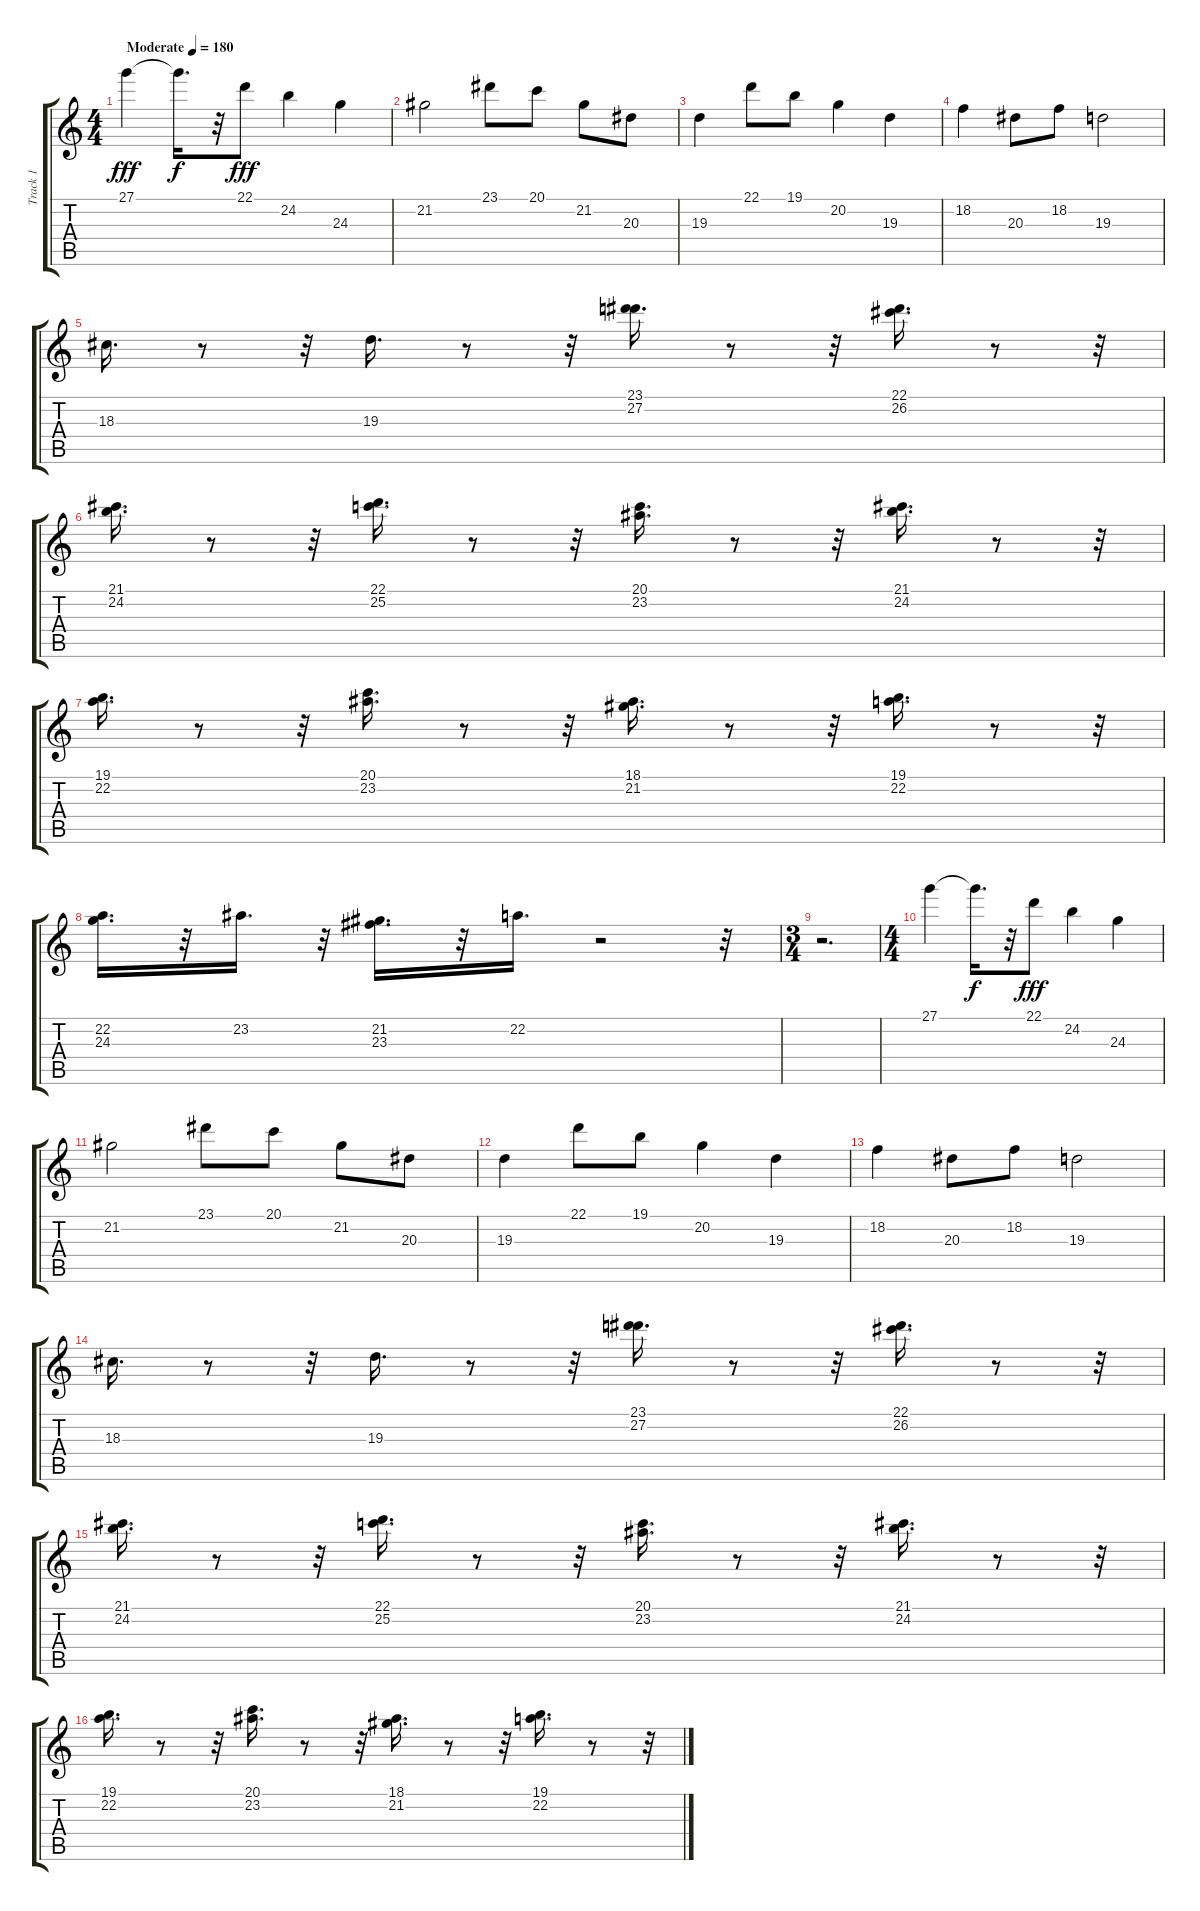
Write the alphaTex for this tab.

\track ("Track 1" "Track 1") {instrument flute}
\staff {score tabs}
\tuning (E4 B3 G3 D3 A2 E2) {hide}
\ts (4 4)
\tempo (180 "Moderate")
\clef g2
\ks c
27.1.4{dy fff instrument flute} 27.1{t}.16{d dy f} r.32 22.1.8{dy fff} 24.2.4 24.3.4 |
21.2.2 23.1.8 20.1.8 21.2.8 20.3.8 |
19.3.4 22.1.8 19.1.8 20.2.4 19.3.4 |
18.2.4 20.3.8 18.2.8 19.3.2 |
18.3.16{d} r.8 r.32 19.3.16{d} r.8 r.32 (23.1 27.2).16{d} r.8 r.32 (22.1 26.2).16{d} r.8 r.32 |
(21.1 24.2).16{d} r.8 r.32 (22.1 25.2).16{d} r.8 r.32 (20.1 23.2).16{d} r.8 r.32 (21.1 24.2).16{d} r.8 r.32 |
(19.1 22.2).16{d} r.8 r.32 (20.1 23.2).16{d} r.8 r.32 (18.1 21.2).16{d} r.8 r.32 (19.1 22.2).16{d} r.8 r.32 |
(22.2 24.3).16{d} r.32 23.2.16{d} r.32 (21.2 23.3).16{d} r.32 22.2.16{d} r.2 r.32 |
\ts (3 4)
r.2{d} |
\ts (4 4)
27.1.4 27.1{t}.16{d dy f} r.32 22.1.8{dy fff} 24.2.4 24.3.4 |
21.2.2 23.1.8 20.1.8 21.2.8 20.3.8 |
19.3.4 22.1.8 19.1.8 20.2.4 19.3.4 |
18.2.4 20.3.8 18.2.8 19.3.2 |
18.3.16{d} r.8 r.32 19.3.16{d} r.8 r.32 (23.1 27.2).16{d} r.8 r.32 (22.1 26.2).16{d} r.8 r.32 |
(21.1 24.2).16{d} r.8 r.32 (22.1 25.2).16{d} r.8 r.32 (20.1 23.2).16{d} r.8 r.32 (21.1 24.2).16{d} r.8 r.32 |
(19.1 22.2).16{d} r.8 r.32 (20.1 23.2).16{d} r.8 r.32 (18.1 21.2).16{d} r.8 r.32 (19.1 22.2).16{d} r.8 r.32
